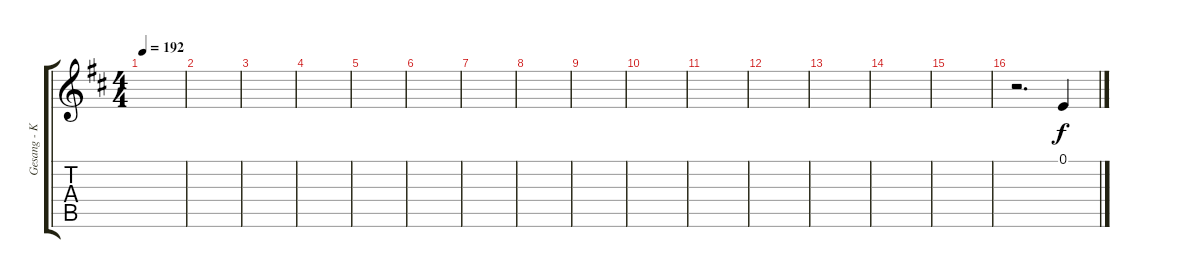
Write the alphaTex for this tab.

\track ("Gesang - Kuddel / Breiti" "Gesang - K") {instrument bassoon}
\staff {score tabs}
\tuning (E4 B3 G3 D3 A2 E2) {hide}
\ts (4 4)
\tempo 192
\clef g2
\ks d
|
|
|
|
|
|
|
|
|
|
|
|
|
|
|
r.2{d} 0.1.4
